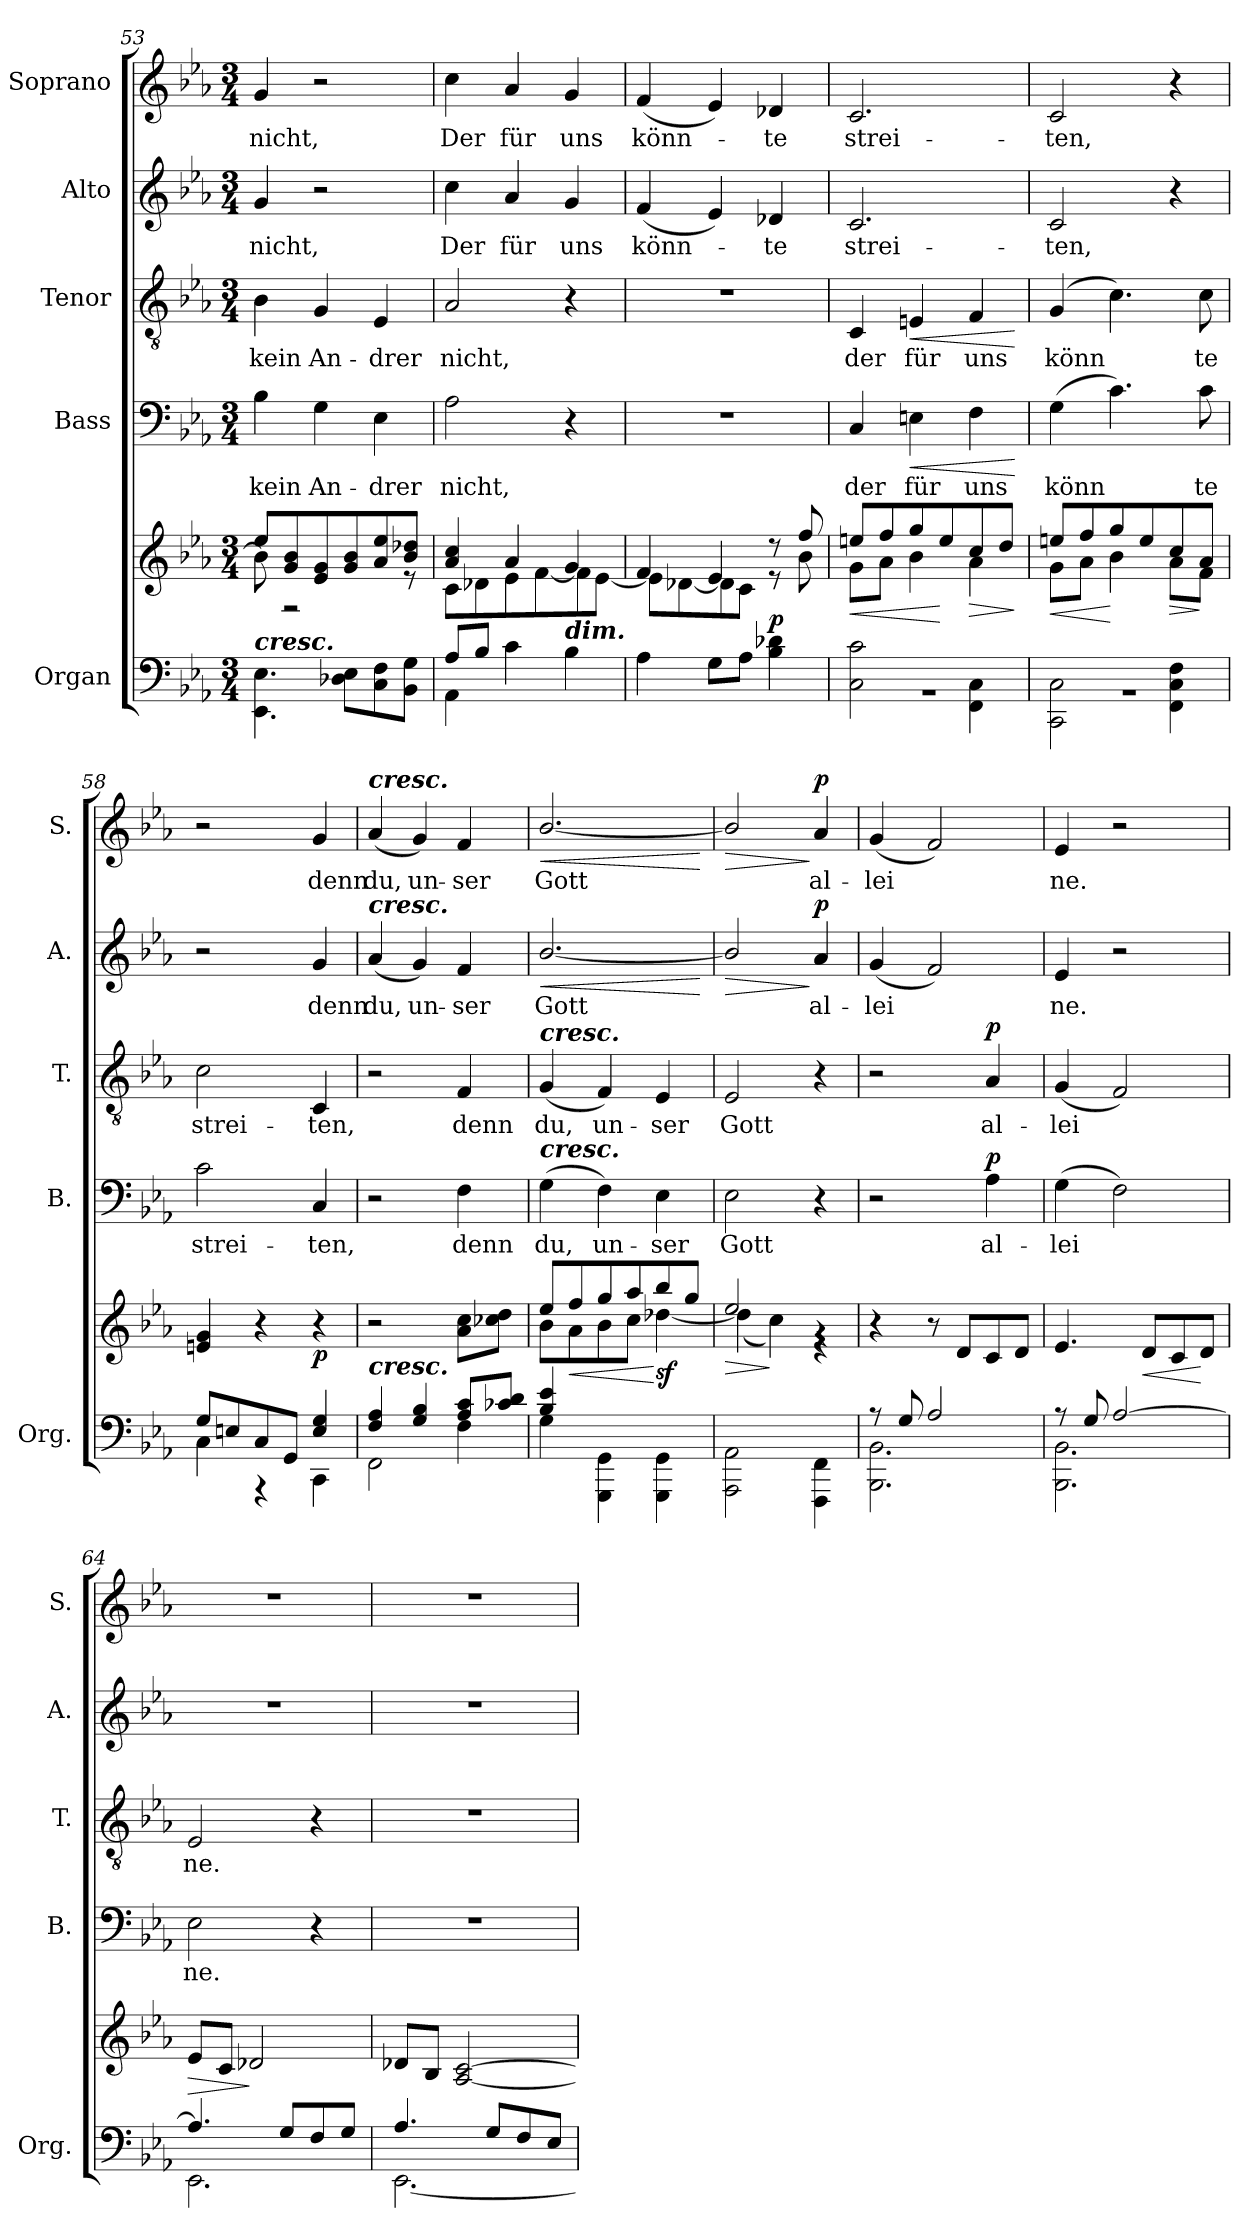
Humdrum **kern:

**kern	**kern	**dynam	**kern	**text	**dynam	**kern	**text	**dynam	**kern	**text	**dynam	**kern	**text	**dynam
*part5	*part5	*part5	*part4	*part4	*part4	*part3	*part3	*part3	*part2	*part2	*part2	*part1	*part1	*part1
*staff6	*staff5	*staff5/6	*staff4	*staff4	*staff4	*staff3	*staff3	*staff3	*staff2	*staff2	*staff2	*staff1	*staff1	*staff1
*I"Organ	*	*	*I"Bass	*	*	*I"Tenor	*	*	*I"Alto	*	*	*I"Soprano	*	*
*I'Org.	*	*	*I'B.	*	*	*I'T.	*	*	*I'A.	*	*	*I'S.	*	*
*clefF4	*clefG2	*	*clefF4	*	*	*clefGv2	*	*	*clefG2	*	*	*clefG2	*	*
*k[b-e-a-]	*k[b-e-a-]	*	*k[b-e-a-]	*	*	*k[b-e-a-]	*	*	*k[b-e-a-]	*	*	*k[b-e-a-]	*	*
*M3/4	*M3/4	*	*M3/4	*	*	*M3/4	*	*	*M3/4	*	*	*M3/4	*	*
=53	=53	=53	=53	=53	=53	=53	=53	=53	=53	=53	=53	=53	=53	=53
*^	*^	*	*	*	*	*	*	*	*	*	*	*	*	*
!LO:TX:a:Bi:t=cresc.	!	!	!	!	!	!	!	!	!	!	!	!	!	!	!	!
!	!	!	!	!	!	!LO:LY:b	!	!	!LO:LY:b	!	!	!LO:LY:b	!	!	!LO:LY:b	!
2.rBByy	4.EE-\ 4.E-\	8ee-/L	8b-\]	.	4B-\	kein	.	4B-\	kein	.	4g/	nicht,	.	4g/	nicht,	.
.	.	8g/ 8b-/	2r	.	.	.	.	.	.	.	.	.	.	.	.	.
!	!	!	!	!	!	!LO:LY:b	!	!	!LO:LY:b	!	!	!	!	!	!	!
.	.	8e-/ 8g/	.	.	4G\	An-	.	4G/	An-	.	2r	.	.	2r	.	.
.	8D-X\ 8E-\L	8g/ 8b-/	.	.	.	.	.	.	.	.	.	.	.	.	.	.
!	!	!	!	!	!	!LO:LY:b	!	!	!LO:LY:b	!	!	!	!	!	!	!
.	8C\ 8F\	8a-/ 8ee-/	.	.	4E-\	-drer	.	4E-/	-drer	.	.	.	.	.	.	.
.	8BB-\ 8G\J	8b-/ 8dd-X/J	8r	.	.	.	.	.	.	.	.	.	.	.	.	.
=54	=54	=54	=54	=54	=54	=54	=54	=54	=54	=54	=54	=54	=54	=54	=54	=54
!	!	!	!	!	!	!LO:LY:b	!	!	!LO:LY:b	!	!	!LO:LY:b	!	!	!LO:LY:b	!
8A-/L	4AA-\	4a-/ 4cc/	8c\L	.	2A-\	nicht,	.	2A-/	nicht,	.	4cc\	Der	.	4cc\	Der	.
8B-/J	.	.	8d-X\	.	.	.	.	.	.	.	.	.	.	.	.	.
!	!	!	!	!	!	!	!	!	!	!	!	!LO:LY:b	!	!	!LO:LY:b	!
2ryy	4c\	4a-/	8e-\	.	.	.	.	.	.	.	4a-/	-für	.	4a-/	-für	.
.	.	.	[8f\	.	.	.	.	.	.	.	.	.	.	.	.	.
!	!LO:TX:a:Bi:t=dim.	!	!	!	!	!	!	!	!	!	!	!	!	!	!	!
!	!	!	!	!	!	!	!	!	!	!	!	!LO:LY:b	!	!	!LO:LY:b	!
.	4B-\	4g/	8f\]	.	4r	.	.	4r	.	.	4g/	uns	.	4g/	uns	.
.	.	.	[8e-\J	.	.	.	.	.	.	.	.	.	.	.	.	.
=55	=55	=55	=55	=55	=55	=55	=55	=55	=55	=55	=55	=55	=55	=55	=55	=55
!	!	!	!	!	!	!	!	!	!	!	!	!LO:LY:b	!	!	!LO:LY:b	!
2.rBByy	4A-\	4f/	8e-\L]	.	2.r	.	.	2.r	.	.	(4f/	könn-	.	(4f/	könn-	.
.	.	.	[8d-X\	.	.	.	.	.	.	.	.	.	.	.	.	.
.	8G\L	4e-/	8d-\]	.	.	.	.	.	.	.	4e-/)	.	.	4e-/)	.	.
.	8A-\J	.	8c\J	.	.	.	.	.	.	.	.	.	.	.	.	.
!	!	!	!	!LO:DY:a=2	!	!	!	!	!	!	!	!LO:LY:b	!	!	!LO:LY:b	!
.	4B-\ 4d-X\	8r	8r	p	.	.	.	.	.	.	4d-X/	te	.	4d-X/	te	.
.	.	8ff/	8b-\	.	.	.	.	.	.	.	.	.	.	.	.	.
=56	=56	=56	=56	=56	=56	=56	=56	=56	=56	=56	=56	=56	=56	=56	=56	=56
!	!	!	!	!LO:HP:b	!	!LO:LY:b	!	!	!LO:LY:b	!	!	!LO:LY:b	!	!	!LO:LY:b	!
2.rBB	2C\ 2c\	8een/L	8g\L	<	4C/	der	.	4C/	der	.	2.c/	-strei-	.	2.c/	-strei-	.
.	.	8ff/	8a-\J	.	.	.	.	.	.	.	.	.	.	.	.	.
!	!	!	!	!	!	!LO:LY:b	!LO:HP:b	!	!LO:LY:b	!LO:HP:b	!	!	!	!	!	!
.	.	8gg/	4b-\	.	4En\	-für	<	4En/	-für	<	.	.	.	.	.	.
.	.	8ee/	.	[	.	.	.	.	.	.	.	.	.	.	.	.
!	!	!	!	!LO:HP:b	!	!LO:LY:b	!	!	!LO:LY:b	!	!	!	!	!	!	!
.	4FF\ 4C\	8cc/	4a-\	>	4F\	uns	.	4F/	uns	.	.	.	.	.	.	.
.	.	8dd/J	.	.	.	.	.	.	.	.	.	.	.	.	.	.
*v	*v	*	*	*	*	*	*	*	*	*	*	*	*	*	*	*
*	*v	*v	*	*	*	*	*	*	*	*	*	*	*	*	*
.	.	]	.	.	[	.	.	[	.	.	.	.	.	.
!!LO:LB:g=z
=57	=57	=57	=57	=57	=57	=57	=57	=57	=57	=57	=57	=57	=57	=57
*^	*	*	*	*	*	*	*	*	*	*	*	*	*	*
!	!	!	!LO:HP:b	!	!LO:LY:b	!	!	!LO:LY:b	!	!	!LO:LY:b	!	!	!LO:LY:b	!
*	*	*^	*	*	*	*	*	*	*	*	*	*	*	*	*
2.rBB	2CC\ 2C\	8een/L	8g\L	<	(>4G\	könn	.	(>4G/	könn	.	2c/	-ten,	.	2c/	-ten,	.
.	.	8ff/	8a-\J	.	.	.	.	.	.	.	.	.	.	.	.	.
.	.	8gg/	4b-\	[	4.c\)	.	.	4.c\)	.	.	.	.	.	.	.	.
.	.	8ee/	.	.	.	.	.	.	.	.	.	.	.	.	.	.
!	!	!	!	!LO:HP:b	!	!	!	!	!	!	!	!	!	!	!	!
.	4FF\ 4C\ 4F\	8cc/	8a-\L	>	.	.	.	.	.	.	4r	.	.	4r	.	.
!	!	!	!	!	!	!LO:LY:b	!	!	!LO:LY:b	!	!	!	!	!	!	!
.	.	8a-/J	8f\J	]	8c\	te	.	8c\	te	.	.	.	.	.	.	.
=58	=58	=58	=58	=58	=58	=58	=58	=58	=58	=58	=58	=58	=58	=58	=58	=58
!	!	!	!	!	!	!LO:LY:b	!	!	!LO:LY:b	!	!	!	!	!	!	!
*	*	*v	*v	*	*	*	*	*	*	*	*	*	*	*	*	*
8G/L	4C\	4en/ 4g/	.	2c\	-strei-	.	2c\	-strei-	.	2r	.	.	2r	.	.
8En/	.	.	.	.	.	.	.	.	.	.	.	.	.	.	.
8C/	4r	4r	.	.	.	.	.	.	.	.	.	.	.	.	.
8GG/J	.	.	.	.	.	.	.	.	.	.	.	.	.	.	.
!	!	!	!LO:DY:b	!	!LO:LY:b	!	!	!LO:LY:b	!	!	!LO:LY:b	!	!	!LO:LY:b	!
4E/ 4G/	4CC\	4r	p	4C/	-ten,	.	4C/	-ten,	.	4g/	denn	.	4g/	denn	.
=59	=59	=59	=59	=59	=59	=59	=59	=59	=59	=59	=59	=59	=59	=59	=59
!	!	!	!	!	!	!	!	!	!	!	!	!	!LO:TX:a:Bi:t=cresc.	!	!
!	!	!	!	!	!	!	!	!	!	!LO:TX:a:Bi:t=cresc.	!	!	!	!	!
!LO:TX:a:Bi:t=cresc.	!	!	!	!	!	!	!	!	!	!	!	!	!	!	!
!	!	!	!	!	!	!	!	!	!	!	!LO:LY:b	!	!	!LO:LY:b	!
4F/ 4A-/	2FF\	2r	.	2r	.	.	2r	.	.	(4a-/	du,	.	(4a-/	du,	.
!	!	!	!	!	!	!	!	!	!	!	!LO:LY:b	!	!	!LO:LY:b	!
4G/ 4B-/	.	.	.	.	.	.	.	.	.	4g/)	un-	.	4g/)	un-	.
!	!	!	!	!	!LO:LY:b	!	!	!LO:LY:b	!	!	!LO:LY:b	!	!	!LO:LY:b	!
8A-/ 8c/L	4F\	8a-\ 8cc\L	.	4F\	denn	.	4F/	denn	.	4f/	-ser	.	4f/	-ser	.
8c-X/ 8d/J	.	8cc-X\ 8dd\J	.	.	.	.	.	.	.	.	.	.	.	.	.
=60	=60	=60	=60	=60	=60	=60	=60	=60	=60	=60	=60	=60	=60	=60	=60
*	*	*^	*	*	*	*	*	*	*	*	*	*	*	*	*
!	!	!	!	!	!	!	!	!LO:TX:a:Bi:t=cresc.	!	!	!	!	!	!	!	!
!	!	!	!	!	!LO:TX:a:Bi:t=cresc.	!	!	!	!	!	!	!	!	!	!	!
!	!	!	!	!	!	!LO:LY:b	!	!	!LO:LY:b	!	!	!LO:LY:b	!LO:HP:b	!	!LO:LY:b	!LO:HP:b
4B-/ 4e-/	4G\	8ee-/L	8b-\L	.	(>4G\	du,	.	(>4G/	du,	.	[2.b-/	Gott	<	[2.b-/	Gott	<
!	!	!	!	!LO:HP:b	!	!	!	!	!	!	!	!	!	!	!	!
.	.	8ff/	8a-\	<	.	.	.	.	.	.	.	.	.	.	.	.
!	!	!	!	!	!	!LO:LY:b	!	!	!LO:LY:b	!	!	!	!	!	!	!
2rBByy	4GGG\ 4GG\	8gg/	8b-\	.	4F\)	un-	.	4F/)	un-	.	.	.	.	.	.	.
.	.	8aa-/	8cc\J	.	.	.	.	.	.	.	.	.	.	.	.	.
!	!	!	!	!LO:DY:n=1:b	!	!LO:LY:b	!	!	!LO:LY:b	!	!	!	!	!	!	!
.	4GGG\ 4GG\	8bb-/	[4dd-X\	[ sf	4E-\	-ser	.	4E-/	-ser	.	.	.	.	.	.	.
.	.	8gg/J	.	.	.	.	.	.	.	.	.	.	.	.	.	.
*v	*v	*	*	*	*	*	*	*	*	*	*	*	*	*	*	*
*	*v	*v	*	*	*	*	*	*	*	*	*	*	*	*	*
.	.	.	.	.	.	.	.	.	.	.	[	.	.	[
=61	=61	=61	=61	=61	=61	=61	=61	=61	=61	=61	=61	=61	=61	=61
*^	*	*	*	*	*	*	*	*	*	*	*	*	*	*
!	!	!	!LO:HP:b	!	!LO:LY:b	!	!	!LO:LY:b	!	!	!	!LO:HP:b	!	!	!LO:HP:b
*	*	*^	*	*	*	*	*	*	*	*	*	*	*	*	*
2.rBByy	2AAA-\ 2AA-\	2ee-/	(4dd-\]	>	2E-\	Gott	.	2E-/	Gott	.	2b-/]	.	>	2b-/]	.	>
.	.	.	4cc\)	]	.	.	.	.	.	.	.	.	.	.	.	.
!	!	!	!	!	!	!	!	!	!	!	!	!LO:LY:b	!LO:DY:n=1:a	!	!LO:LY:b	!LO:DY:n=1:a
.	4FFF\ 4FF\	4rg	4r	.	4r	.	.	4r	.	.	4a-/	al-	] p	4a-/	al-	] p
=62	=62	=62	=62	=62	=62	=62	=62	=62	=62	=62	=62	=62	=62	=62	=62	=62
!	!	!	!	!	!	!	!	!	!	!	!	!LO:LY:b	!	!	!LO:LY:b	!
*	*	*v	*v	*	*	*	*	*	*	*	*	*	*	*	*	*
8r	2.BBB-\ 2.BB-\	4r	.	2r	.	.	2r	.	.	(4g/	lei	.	(4g/	lei	.
8G/	.	.	.	.	.	.	.	.	.	.	.	.	.	.	.
2A-/	.	8r	.	.	.	.	.	.	.	2f/)	.	.	2f/)	.	.
.	.	8d/L	.	.	.	.	.	.	.	.	.	.	.	.	.
!	!	!	!	!	!LO:LY:b	!LO:DY:a	!	!LO:LY:b	!LO:DY:a	!	!	!	!	!	!
.	.	8c/	.	4A-\	al-	p	4A-/	al-	p	.	.	.	.	.	.
.	.	8d/J	.	.	.	.	.	.	.	.	.	.	.	.	.
!!LO:PB:g=z
=63	=63	=63	=63	=63	=63	=63	=63	=63	=63	=63	=63	=63	=63	=63	=63
!	!	!	!	!	!LO:LY:b	!	!	!LO:LY:b	!	!	!LO:LY:b	!	!	!LO:LY:b	!
8r	2.BBB-\ 2.BB-\	4.e-/	.	(>4G\	lei	.	(>4G/	lei	.	4e-/	ne.	.	4e-/	ne.	.
8G/	.	.	.	.	.	.	.	.	.	.	.	.	.	.	.
[2A-/	.	.	.	2F\)	.	.	2F/)	.	.	2r	.	.	2r	.	.
!	!	!	!LO:HP:b	!	!	!	!	!	!	!	!	!	!	!	!
.	.	8d/L	<	.	.	.	.	.	.	.	.	.	.	.	.
.	.	8c/	.	.	.	.	.	.	.	.	.	.	.	.	.
.	.	8d/J	[	.	.	.	.	.	.	.	.	.	.	.	.
=64	=64	=64	=64	=64	=64	=64	=64	=64	=64	=64	=64	=64	=64	=64	=64
!	!	!	!LO:HP:b	!	!LO:LY:b	!	!	!LO:LY:b	!	!	!	!	!	!	!
4.A-/]	2.EE-\	8e-/L	>	2E-\	ne.	.	2E-/	ne.	.	2.r	.	.	2.r	.	.
.	.	8c/J	.	.	.	.	.	.	.	.	.	.	.	.	.
.	.	2d-X/	]	.	.	.	.	.	.	.	.	.	.	.	.
8G/L	.	.	.	.	.	.	.	.	.	.	.	.	.	.	.
8F/	.	.	.	4r	.	.	4r	.	.	.	.	.	.	.	.
8G/J	.	.	.	.	.	.	.	.	.	.	.	.	.	.	.
=65	=65	=65	=65	=65	=65	=65	=65	=65	=65	=65	=65	=65	=65	=65	=65
4.A-/	[2.EE-\	8d-X/L	.	2.r	.	.	2.r	.	.	2.r	.	.	2.r	.	.
.	.	8B-/J	.	.	.	.	.	.	.	.	.	.	.	.	.
.	.	[2A-/ [2c/	.	.	.	.	.	.	.	.	.	.	.	.	.
8G/L	.	.	.	.	.	.	.	.	.	.	.	.	.	.	.
8F/	.	.	.	.	.	.	.	.	.	.	.	.	.	.	.
8E-/J	.	.	.	.	.	.	.	.	.	.	.	.	.	.	.
*v	*v	*	*	*	*	*	*	*	*	*	*	*	*	*	*
=	=	=	=	=	=	=	=	=	=	=	=	=	=	=
*-	*-	*-	*-	*-	*-	*-	*-	*-	*-	*-	*-	*-	*-	*-
